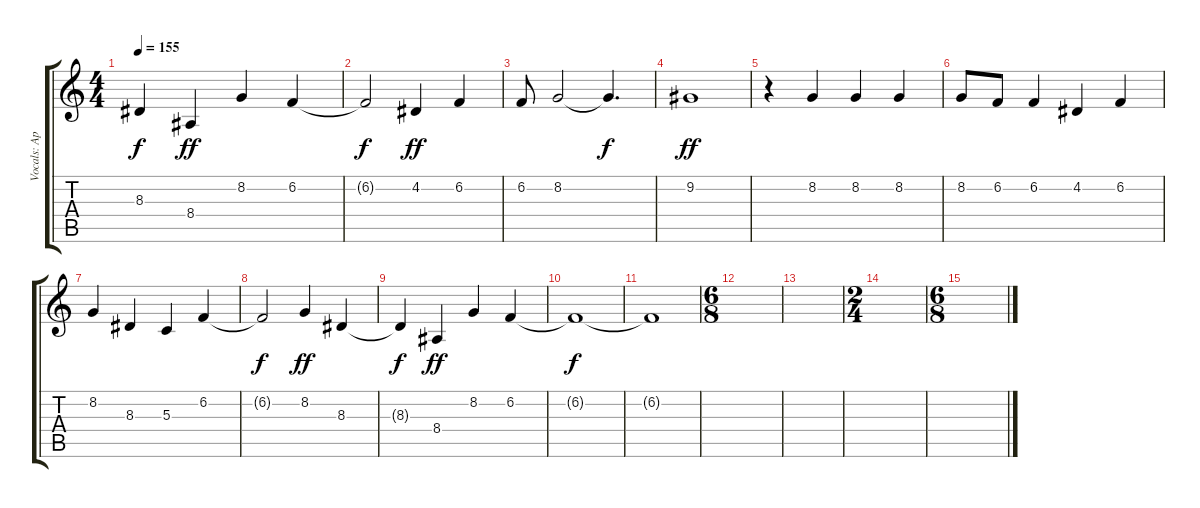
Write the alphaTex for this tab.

\track ("Vocals: Apollo Papathanasio" "Vocals: Ap") {instrument stringensemble1}
\staff {score tabs}
\tuning (E4 B3 G3 D3 A2 E2) {hide}
\ts (4 4)
\tempo 155
\clef g2
\ks c
8.3{t}.4{dy f} 8.4.4{dy ff} 8.2.4 6.2.4 |
6.2{t}.2{dy f} 4.2.4{dy ff} 6.2.4 |
6.2.8 8.2.2 8.2{t}.4{d dy f} |
9.2.1{dy ff} |
r.4 8.2.4 8.2.4 8.2.4 |
8.2.8 6.2.8 6.2.4 4.2.4 6.2.4 |
8.2.4 8.3.4 5.3.4 6.2.4 |
6.2{t}.2{dy f} 8.2.4{dy ff} 8.3.4 |
8.3{t}.4{dy f} 8.4.4{dy ff} 8.2.4 6.2.4 |
6.2{t}.1{dy f} |
6.2{t}.1 |
\ts (6 8)
|
|
\ts (2 4)
|
\ts (6 8)
